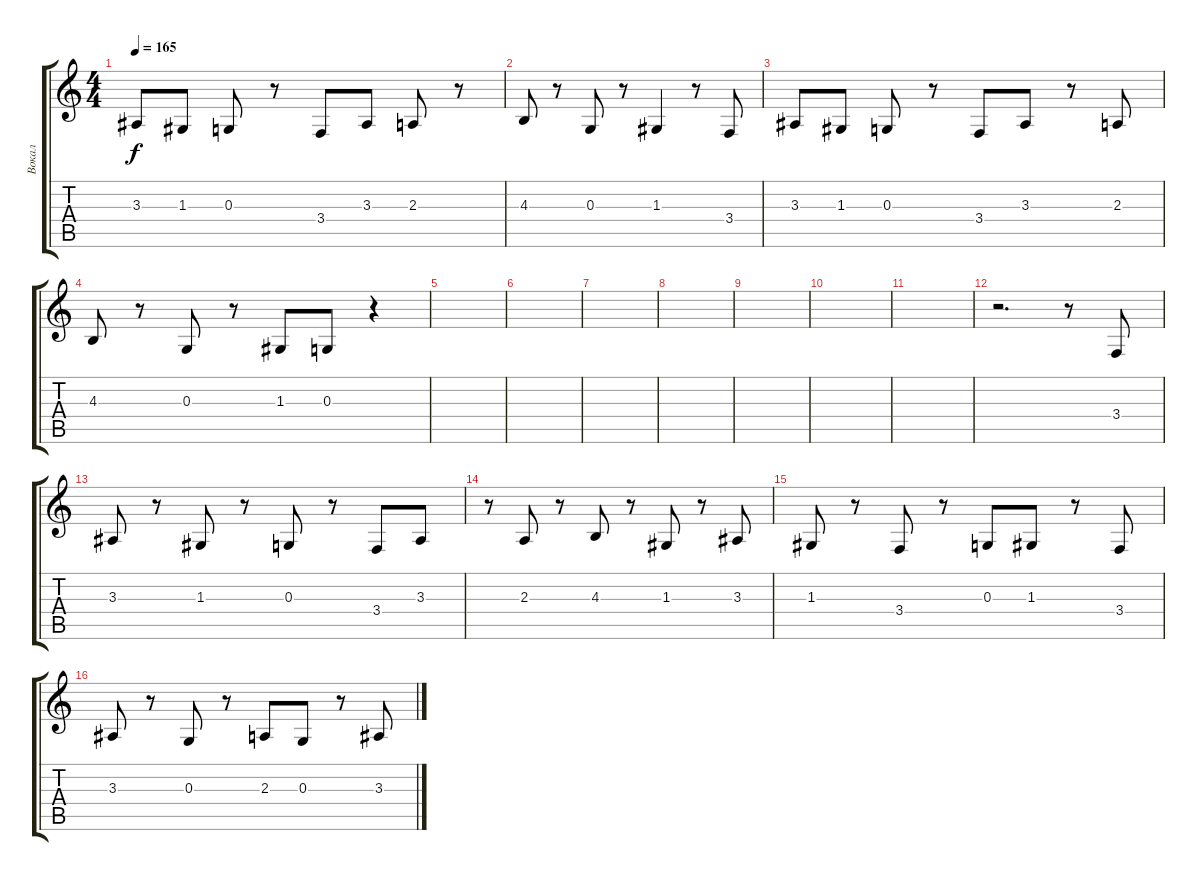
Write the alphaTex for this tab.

\track ("Вокал" "Вокал") {instrument tenorsax}
\staff {score tabs}
\tuning (E4 B3 G3 D3 A2 E2) {hide}
\ts (4 4)
\tempo 165
\clef g2
\ks c
3.3.8{dy f} 1.3.8 0.3.8 r.8 3.4.8 3.3.8 2.3.8 r.8 |
4.3.8 r.8 0.3.8 r.8 1.3.4 r.8 3.4.8 |
3.3.8 1.3.8 0.3.8 r.8 3.4.8 3.3.8 r.8 2.3.8 |
4.3.8 r.8 0.3.8 r.8 1.3.8 0.3.8 r.4 |
|
|
|
|
|
|
|
r.2{d} r.8 3.4.8 |
3.3.8 r.8 1.3.8 r.8 0.3.8 r.8 3.4.8 3.3.8 |
r.8 2.3.8 r.8 4.3.8 r.8 1.3.8 r.8 3.3.8 |
1.3.8 r.8 3.4.8 r.8 0.3.8 1.3.8 r.8 3.4.8 |
3.3.8 r.8 0.3.8 r.8 2.3.8 0.3.8 r.8 3.3.8
